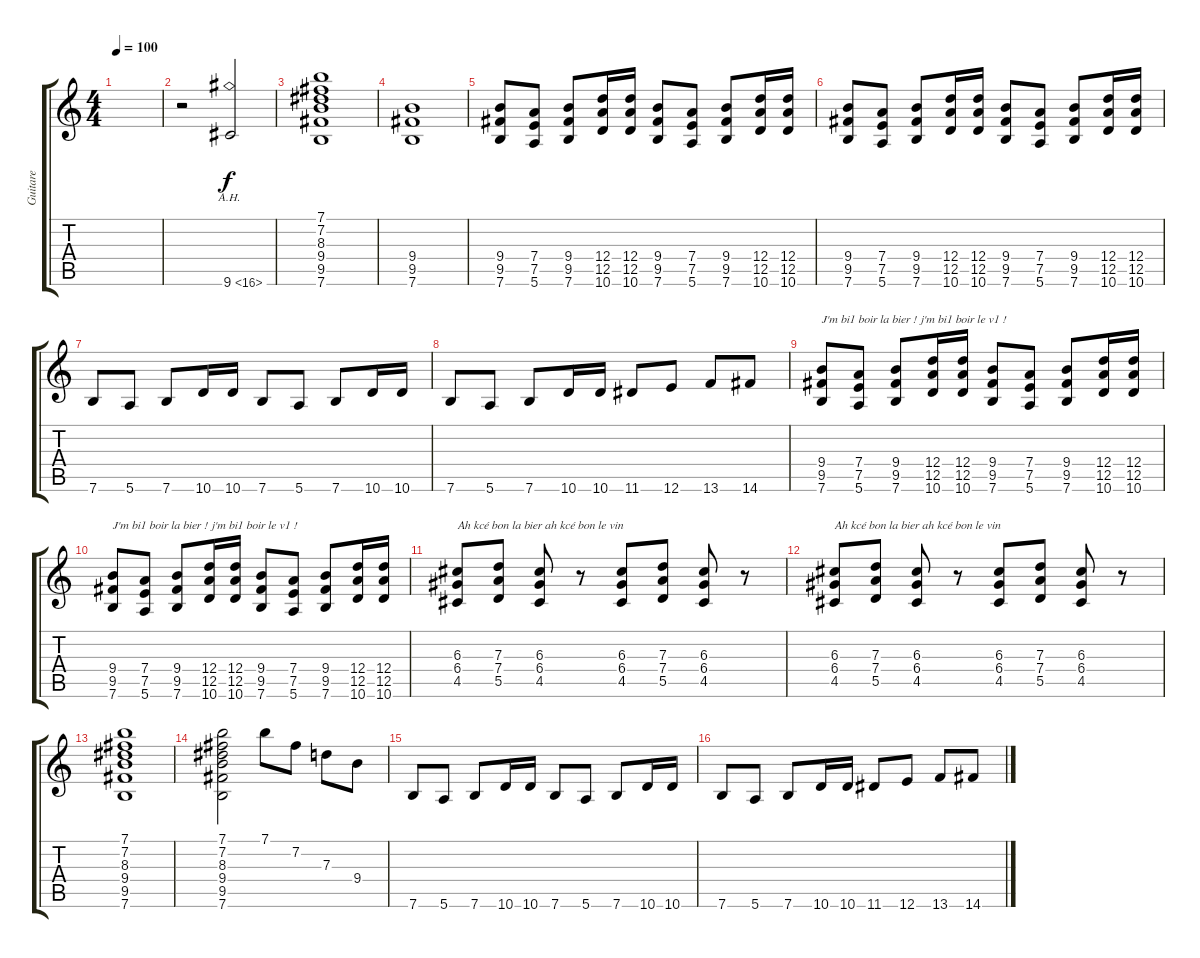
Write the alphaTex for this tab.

\track ("Guitare" "Guitare") {instrument distortionguitar}
\staff {score tabs}
\tuning (E4 B3 G3 D3 A2 E2) {hide}
\ts (4 4)
\tempo 100
\clef g2
\ks c
|
r.2 9.6{ah 7}.2 |
(7.1 7.2 8.3 9.4 9.5 7.6).1 |
(9.4 9.5 7.6).1 |
(9.4 9.5 7.6).8 (7.4 7.5 5.6).8 (9.4 9.5 7.6).8 (12.4 12.5 10.6).16 (12.4 12.5 10.6).16 (9.4 9.5 7.6).8 (7.4 7.5 5.6).8 (9.4 9.5 7.6).8 (12.4 12.5 10.6).16 (12.4 12.5 10.6).16 |
(9.4 9.5 7.6).8 (7.4 7.5 5.6).8 (9.4 9.5 7.6).8 (12.4 12.5 10.6).16 (12.4 12.5 10.6).16 (9.4 9.5 7.6).8 (7.4 7.5 5.6).8 (9.4 9.5 7.6).8 (12.4 12.5 10.6).16 (12.4 12.5 10.6).16 |
7.6.8 5.6.8 7.6.8 10.6.16 10.6.16 7.6.8 5.6.8 7.6.8 10.6.16 10.6.16 |
7.6.8 5.6.8 7.6.8 10.6.16 10.6.16 11.6.8 12.6.8 13.6.8 14.6.8 |
(9.4 9.5 7.6).8{txt "J'm bi1 boir la bier ! j'm bi1 boir le v1 !"} (7.4 7.5 5.6).8 (9.4 9.5 7.6).8 (12.4 12.5 10.6).16 (12.4 12.5 10.6).16 (9.4 9.5 7.6).8 (7.4 7.5 5.6).8 (9.4 9.5 7.6).8 (12.4 12.5 10.6).16 (12.4 12.5 10.6).16 |
(9.4 9.5 7.6).8{txt "J'm bi1 boir la bier ! j'm bi1 boir le v1 !"} (7.4 7.5 5.6).8 (9.4 9.5 7.6).8 (12.4 12.5 10.6).16 (12.4 12.5 10.6).16 (9.4 9.5 7.6).8 (7.4 7.5 5.6).8 (9.4 9.5 7.6).8 (12.4 12.5 10.6).16 (12.4 12.5 10.6).16 |
(6.3 6.4 4.5).8{txt "Ah kcé bon la bier ah kcé bon le vin"} (7.3 7.4 5.5).8 (6.3 6.4 4.5).8 r.8 (6.3 6.4 4.5).8 (7.3 7.4 5.5).8 (6.3 6.4 4.5).8 r.8 |
(6.3 6.4 4.5).8{txt "Ah kcé bon la bier ah kcé bon le vin"} (7.3 7.4 5.5).8 (6.3 6.4 4.5).8 r.8 (6.3 6.4 4.5).8 (7.3 7.4 5.5).8 (6.3 6.4 4.5).8 r.8 |
(7.1 7.2 8.3 9.4 9.5 7.6).1 |
(7.1 7.2 8.3 9.4 9.5 7.6).2 7.1.8 7.2.8 7.3.8 9.4.8 |
7.6.8 5.6.8 7.6.8 10.6.16 10.6.16 7.6.8 5.6.8 7.6.8 10.6.16 10.6.16 |
7.6.8 5.6.8 7.6.8 10.6.16 10.6.16 11.6.8 12.6.8 13.6.8 14.6.8
